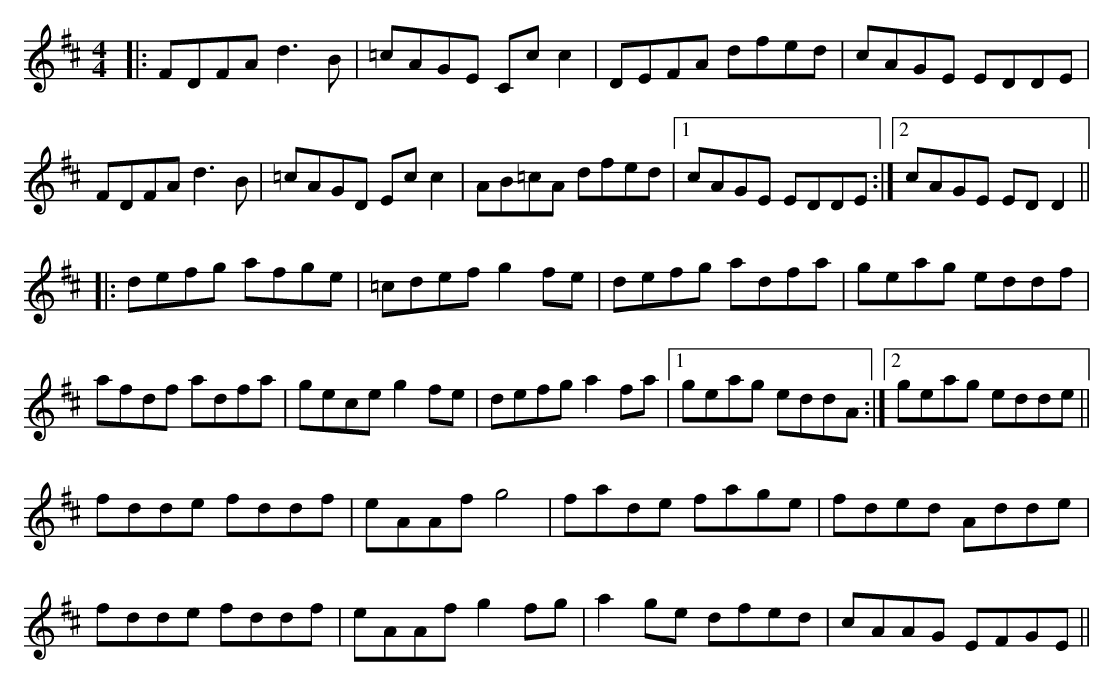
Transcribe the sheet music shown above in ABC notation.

X:1
M:4/4
K:D
|:FDFA d3B|=cAGE Cc c2|DEFA dfed|cAGE EDDE|
FDFA d3B|=cAGD Ec c2|AB=cA dfed|1 cAGE EDDE:|2 cAGE EDD2||
|:defg afge|=cdef g2 fe|defg adfa|geag eddf|
afdf adfa|gece g2 fe|defg a2 fa|1 geag eddA:|2 geag edde||
fdde fddf|eAAf g4|fade fage|fded Adde|
fdde fddf|eAAf g2 fg|a2 ge dfed|cAAG EFGE||
